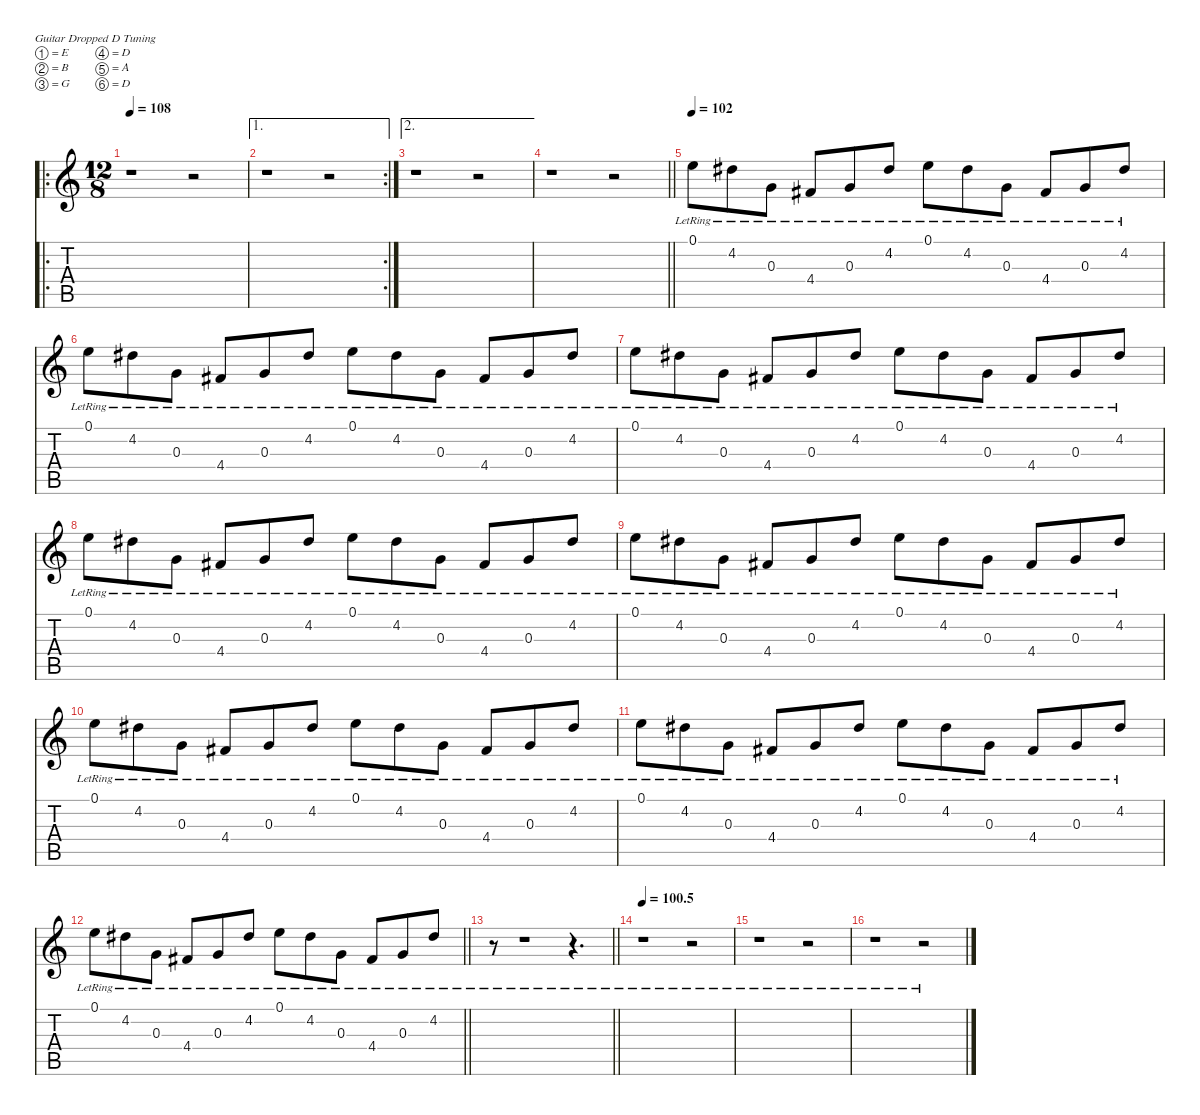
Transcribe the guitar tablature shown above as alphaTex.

\defaultSystemsLayout 4
\hideDynamics
\bracketExtendMode nobrackets
\singleTrackTrackNamePolicy hidden
\multiTrackTrackNamePolicy hidden
\firstSystemTrackNameMode fullname
\otherSystemsTrackNameOrientation horizontal
\track ("Acoustic 1" "el.guit.") {instrument electricguitarclean}
\staff {score tabs}
\tuning (E4 B3 G3 D3 A2 D2)
\ro
\ts (12 8)
\tempo 108
\clef g2
\ks aminor
r.1{dy f beam Down} r.2{beam Down} |
\ae 1
\rc 2
r.1{beam Down} r.2{beam Down} |
\ae 2
r.1{beam Down} r.2{beam Down} |
\barLineRight lightlight
r.1{beam Down} r.2{beam Down} |
\tempo 102
0.1{lr}.8{beam Down} 4.2{lr acc #}.8{beam Down} 0.3{lr}.8{beam Down} 4.4{lr acc #}.8{beam Up} 0.3{lr}.8{beam Up} 4.2{lr acc #}.8{beam Up} 0.1{lr}.8{beam Down} 4.2{lr acc #}.8{beam Down} 0.3{lr}.8{beam Down} 4.4{lr acc #}.8{beam Up} 0.3{lr}.8{beam Up} 4.2{lr acc #}.8{beam Up} |
0.1{lr}.8{beam Down} 4.2{lr acc #}.8{beam Down} 0.3{lr}.8{beam Down} 4.4{lr acc #}.8{beam Up} 0.3{lr}.8{beam Up} 4.2{lr acc #}.8{beam Up} 0.1{lr}.8{beam Down} 4.2{lr acc #}.8{beam Down} 0.3{lr}.8{beam Down} 4.4{lr acc #}.8{beam Up} 0.3{lr}.8{beam Up} 4.2{lr acc #}.8{beam Up} |
0.1{lr}.8{beam Down} 4.2{lr acc #}.8{beam Down} 0.3{lr}.8{beam Down} 4.4{lr acc #}.8{beam Up} 0.3{lr}.8{beam Up} 4.2{lr acc #}.8{beam Up} 0.1{lr}.8{beam Down} 4.2{lr acc #}.8{beam Down} 0.3{lr}.8{beam Down} 4.4{lr acc #}.8{beam Up} 0.3{lr}.8{beam Up} 4.2{lr acc #}.8{beam Up} |
0.1{lr}.8{beam Down} 4.2{lr acc #}.8{beam Down} 0.3{lr}.8{beam Down} 4.4{lr acc #}.8{beam Up} 0.3{lr}.8{beam Up} 4.2{lr acc #}.8{beam Up} 0.1{lr}.8{beam Down} 4.2{lr acc #}.8{beam Down} 0.3{lr}.8{beam Down} 4.4{lr acc #}.8{beam Up} 0.3{lr}.8{beam Up} 4.2{lr acc #}.8{beam Up} |
0.1{lr}.8{beam Down} 4.2{lr acc #}.8{beam Down} 0.3{lr}.8{beam Down} 4.4{lr acc #}.8{beam Up} 0.3{lr}.8{beam Up} 4.2{lr acc #}.8{beam Up} 0.1{lr}.8{beam Down} 4.2{lr acc #}.8{beam Down} 0.3{lr}.8{beam Down} 4.4{lr acc #}.8{beam Up} 0.3{lr}.8{beam Up} 4.2{lr acc #}.8{beam Up} |
0.1{lr}.8{beam Down} 4.2{lr acc #}.8{beam Down} 0.3{lr}.8{beam Down} 4.4{lr acc #}.8{beam Up} 0.3{lr}.8{beam Up} 4.2{lr acc #}.8{beam Up} 0.1{lr}.8{beam Down} 4.2{lr acc #}.8{beam Down} 0.3{lr}.8{beam Down} 4.4{lr acc #}.8{beam Up} 0.3{lr}.8{beam Up} 4.2{lr acc #}.8{beam Up} |
0.1{lr}.8{beam Down} 4.2{lr acc #}.8{beam Down} 0.3{lr}.8{beam Down} 4.4{lr acc #}.8{beam Up} 0.3{lr}.8{beam Up} 4.2{lr acc #}.8{beam Up} 0.1{lr}.8{beam Down} 4.2{lr acc #}.8{beam Down} 0.3{lr}.8{beam Down} 4.4{lr acc #}.8{beam Up} 0.3{lr}.8{beam Up} 4.2{lr acc #}.8{beam Up} |
\barLineRight lightlight
0.1{lr}.8{beam Down} 4.2{lr acc #}.8{beam Down} 0.3{lr}.8{beam Down} 4.4{lr acc #}.8{beam Up} 0.3{lr}.8{beam Up} 4.2{lr acc #}.8{beam Up} 0.1{lr}.8{beam Down} 4.2{lr acc #}.8{beam Down} 0.3{lr}.8{beam Down} 4.4{lr acc #}.8{beam Up} 0.3{lr}.8{beam Up} 4.2{lr acc #}.8{beam Up} |
\barLineRight lightlight
r.8{beam Down} r.1{beam Down} r.4{d beam Down} |
\tempo
100.5 r.1{beam Down} r.2{beam Down} |
r.1{beam Down} r.2{beam Down} |
r.1{beam Down} r.2{beam Down}
